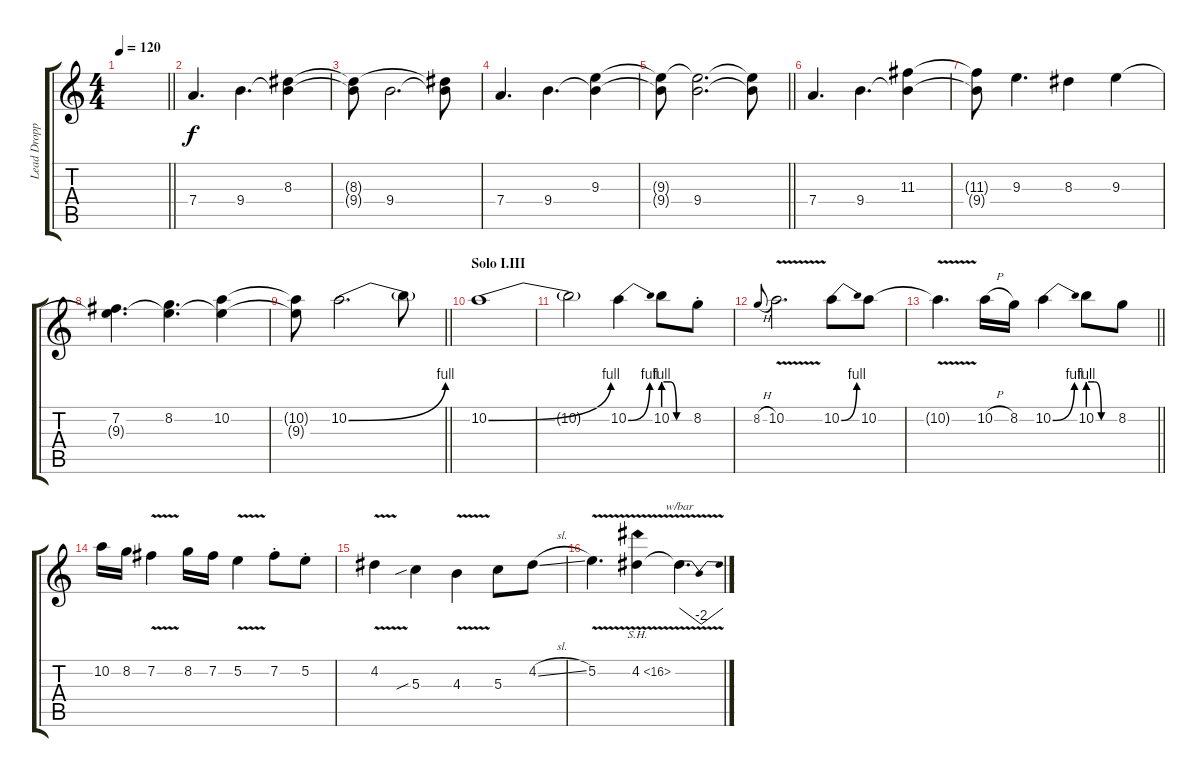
\track ("Lead Dropped D " "Lead Dropp") {instrument distortionguitar}
\staff {score tabs}
\tuning (E4 B3 G3 D3 A2 D2) {hide}
\ts (4 4)
\tempo 120
\clef g2
\barLineRight lightlight
\ks c
|
7.4.4{d} 9.4.4{d} (8.3 9.4{t}).4 |
(8.3{t} 9.4{t}).8 9.4.2{d} (8.3{t} 9.4{t}).8 |
7.4.4{d} 9.4.4{d} (9.3 9.4{t}).4 |
\barLineRight lightlight
(9.3{t} 9.4{t}).8 (9.3{t} 9.4).2{d} (9.3{t} 9.4{t}).8 |
7.4.4{d} 9.4.4{d} (11.3 9.4{t}).4 |
(11.3{t} 9.4{t}).8 9.3.4{d} 8.3.4 9.3.4 |
(7.2 9.3{t}).4{d} (8.2 9.3{t}).4{d} (10.2 9.3{t}).4 |
\barLineRight lightlight
(10.2{t} 9.3{t}).8 10.2{be (bend 0 0 60 4)}.2{d} 10.2{t}.8 |
\section ("" "Solo I.III")
10.2{be (bend 0 0 60 4)}.1 |
10.2{t}.2 10.2{be (bend 0 0 60 4)}.4 10.2{be (custom 0 4 15 4 30 0 60 0)}.8 8.2{st}.8 |
8.2{h}.8{gr onbeat} 10.2{v}.2{d} 10.2{be (bend 0 0 60 4)}.8 10.2.8 |
\barLineRight lightlight
10.2{v t}.4{d} 10.2{h}.16 8.2.16 10.2{be (bend 0 0 60 4)}.4 10.2{be (custom 0 4 15 4 30 0 60 0)}.8 8.2.8 |
10.2.16 8.2.16 7.2{v}.4 8.2.16 7.2.16 5.2{v}.4 7.2{st}.8 5.2{st}.8 |
4.2{v}.4 5.3{sib}.4 4.3{v}.4 5.3.8 4.2{sl}.8 |
5.2{v}.4{d} 4.2{sh 12 v}.4 4.2{t}.4{d tbe (dip default 0 0 30 -8 60 0)}
